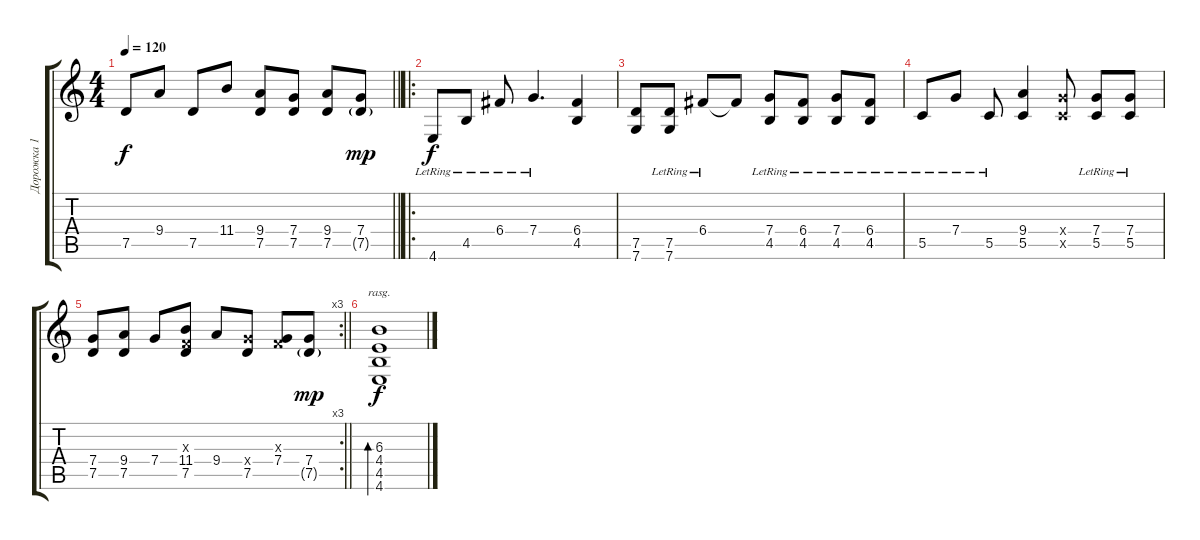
\track ("Дорожка 1" "Дорожка 1") {instrument acousticguitarsteel}
\staff {score tabs}
\tuning (D4 A3 F3 C3 G2 C2) {hide}
\ts (4 4)
\tempo 120
\clef g2
\barLineRight lightlight
\ks c
7.5.8{dy f} 9.4.8 7.5.8 11.4.8 (9.4 7.5).8 (7.4 7.5).8 (9.4 7.5).8 (7.4 7.5{g}).8{dy mp} |
\ro
4.6{lr}.8{dy f} 4.5{lr}.8 6.4{lr}.8 7.4{lr}.4{d} (6.4 4.5).4 |
(7.5 7.6).8 (7.5{lr} 7.6{lr}).8 6.4{lr}.8 6.4{t}.8 (7.4{lr} 4.5).8 (6.4{lr} 4.5).8 (7.4{lr} 4.5).8 (6.4{lr} 4.5).8 |
5.5{lr}.8 7.4{lr}.8 5.5{lr}.8 (9.4 5.5).4 (7.4{x} 5.5{x}).8 (7.4{lr} 5.5{lr}).8 (7.4{lr} 5.5{lr}).8 |
\rc 3
\barLineRight lightlight
(7.4 7.5).8 (9.4 7.5).8 7.4.8 (0.3{x} 11.4 7.5).8 9.4.8 (7.4{x} 7.5).8 (0.3{x} 7.4).8 (7.4 7.5{g}).8{dy mp} |
(6.3 4.4 4.5 4.6).1{bd 480 rasg ii dy f instrument acousticguitarsteel}
